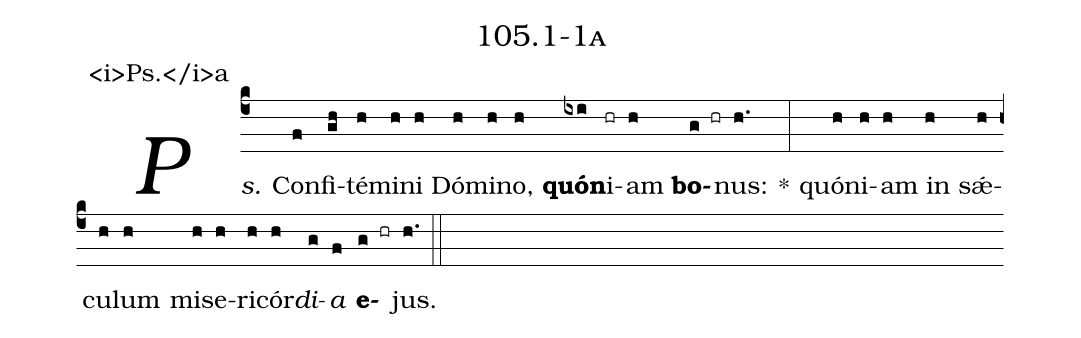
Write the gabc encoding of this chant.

name: 105.1-1a;
annotation: <i>Ps.</i>a;
%%
(c4)<i>Ps.</i> Con(f)fi(gh)té(h)mi(h)ni(h) Dó(h)mi(h)no,(h) <b>quón</b>(ixi)i(hr)am(h) <b>bo</b>(g hr)nus:(h.) *(:) quón(h)i(h)am(h) in(h) sǽ(h)cu(h)lum(h) mi(h)se(h)ri(h)cór(h)<i>di</i>(g)<i>a</i>(f) <b>e</b>(g hr)jus.(h.) (::)


%E(h) u(h) o(g) u(f) a(g) e.(h.) (::)
